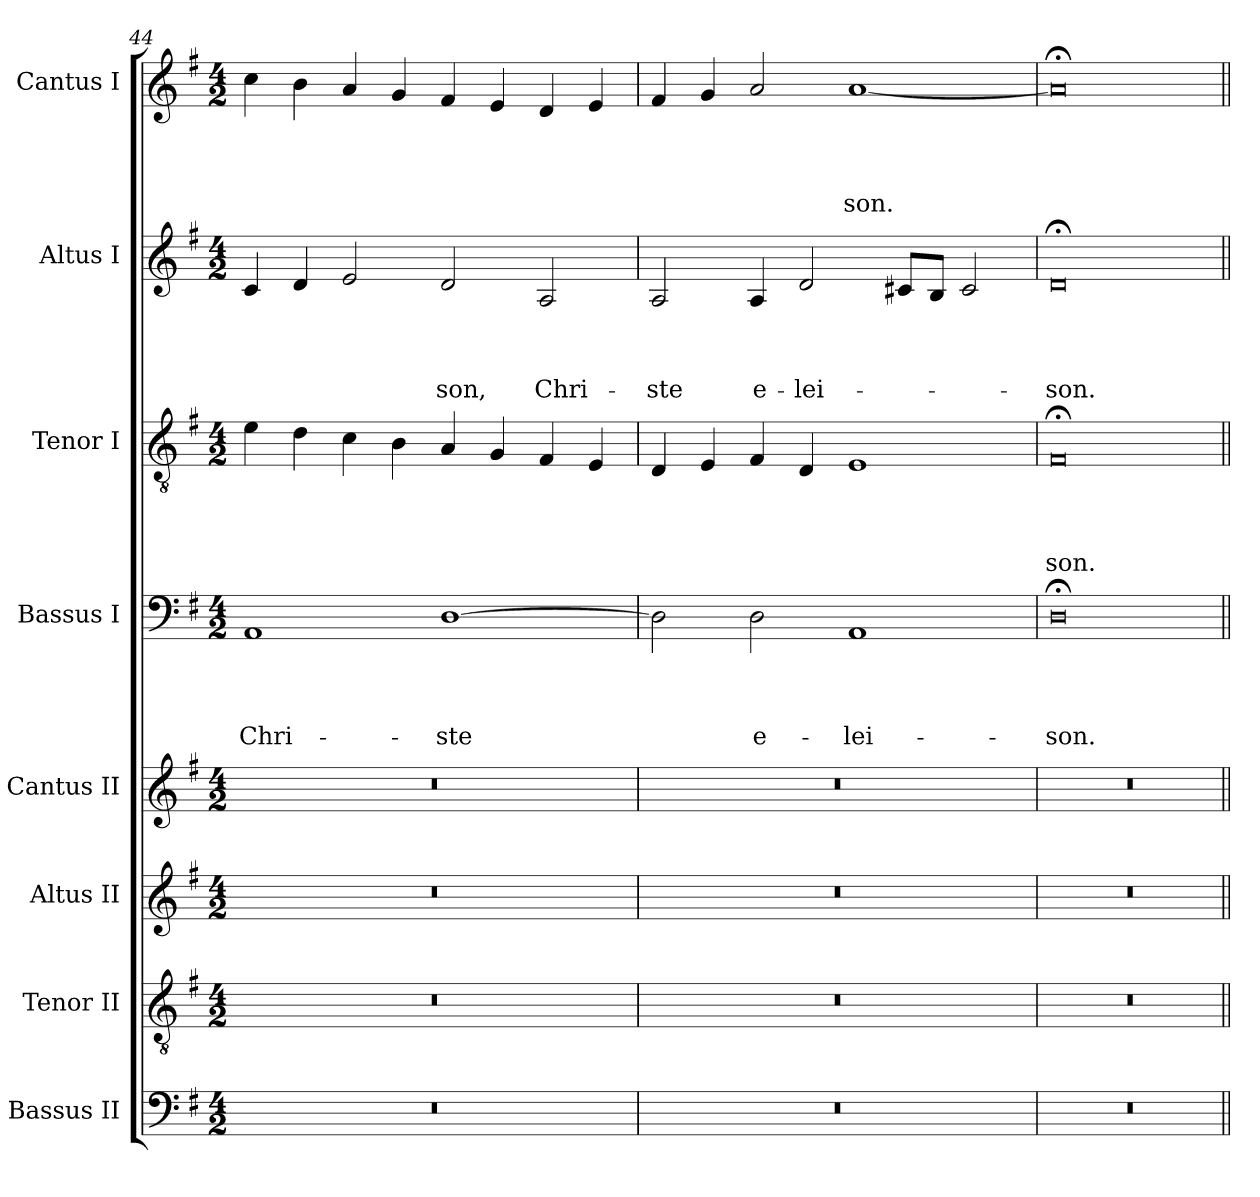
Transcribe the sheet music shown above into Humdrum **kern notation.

**kern	**kern	**kern	**kern	**kern	**text	**text	**text	**text	**kern	**text	**text	**text	**text	**kern	**text	**text	**text	**text	**kern	**text	**text	**text	**text
*part8	*part7	*part6	*part5	*part4	*part4	*part4	*part4	*part4	*part3	*part3	*part3	*part3	*part3	*part2	*part2	*part2	*part2	*part2	*part1	*part1	*part1	*part1	*part1
*staff8	*staff7	*staff6	*staff5	*staff4	*staff4	*staff4	*staff4	*staff4	*staff3	*staff3	*staff3	*staff3	*staff3	*staff2	*staff2	*staff2	*staff2	*staff2	*staff1	*staff1	*staff1	*staff1	*staff1
*I"Bassus II	*I"Tenor II	*I"Altus II	*I"Cantus II	*I"Bassus I	*	*	*	*	*I"Tenor I	*	*	*	*	*I"Altus I	*	*	*	*	*I"Cantus I	*	*	*	*
*I'B II	*I'T II	*I'A II	*I'C II	*I'B I	*	*	*	*	*I'T I	*	*	*	*	*I'A I	*	*	*	*	*I'C I	*	*	*	*
*clefF4	*clefGv2	*clefG2	*clefG2	*clefF4	*	*	*	*	*clefGv2	*	*	*	*	*clefG2	*	*	*	*	*clefG2	*	*	*	*
*k[f#]	*k[f#]	*k[f#]	*k[f#]	*k[f#]	*	*	*	*	*k[f#]	*	*	*	*	*k[f#]	*	*	*	*	*k[f#]	*	*	*	*
*G:	*G:	*G:	*G:	*G:	*	*	*	*	*G:	*	*	*	*	*G:	*	*	*	*	*G:	*	*	*	*
*M4/2	*M4/2	*M4/2	*M4/2	*M4/2	*	*	*	*	*M4/2	*	*	*	*	*M4/2	*	*	*	*	*M4/2	*	*	*	*
=44	=44	=44	=44	=44	=44	=44	=44	=44	=44	=44	=44	=44	=44	=44	=44	=44	=44	=44	=44	=44	=44	=44	=44
!	!	!	!	!	!	!	!	!LO:LY:b	!	!	!	!	!	!	!	!	!	!	!	!	!	!	!
0r	0r	0r	0r	1AA	.	.	.	Chri-	4e\	.	.	.	.	4c/	.	.	.	.	4cc\	.	.	.	.
.	.	.	.	.	.	.	.	.	4d\	.	.	.	.	4d/	.	.	.	.	4b\	.	.	.	.
.	.	.	.	.	.	.	.	.	4c\	.	.	.	.	2e/	.	.	.	.	4a/	.	.	.	.
.	.	.	.	.	.	.	.	.	4B\	.	.	.	.	.	.	.	.	.	4g/	.	.	.	.
!	!	!	!	!	!	!	!	!LO:LY:b	!	!	!	!	!	!	!	!	!	!	!	!	!	!	!
!	!	!	!	!	!	!	!	!	!	!	!	!	!	!	!	!	!	!LO:LY:b	!	!	!	!	!
.	.	.	.	[1D	.	.	.	-ste	4A/	.	.	.	.	2d/	.	.	.	-son,	4f#/	.	.	.	.
.	.	.	.	.	.	.	.	.	4G/	.	.	.	.	.	.	.	.	.	4e/	.	.	.	.
!	!	!	!	!	!	!	!	!	!	!	!	!	!	!	!	!	!	!LO:LY:b	!	!	!	!	!
.	.	.	.	.	.	.	.	.	4F#/	.	.	.	.	2A/	.	.	.	Chri-	4d/	.	.	.	.
.	.	.	.	.	.	.	.	.	4E/	.	.	.	.	.	.	.	.	.	4e/	.	.	.	.
=45	=45	=45	=45	=45	=45	=45	=45	=45	=45	=45	=45	=45	=45	=45	=45	=45	=45	=45	=45	=45	=45	=45	=45
!	!	!	!	!	!	!	!	!	!	!	!	!	!	!	!	!	!	!LO:LY:b	!	!	!	!	!
0r	0r	0r	0r	2D\]	.	.	.	.	4D/	.	.	.	.	2A/	.	.	.	-ste	4f#/	.	.	.	.
.	.	.	.	.	.	.	.	.	4E/	.	.	.	.	.	.	.	.	.	4g/	.	.	.	.
!	!	!	!	!	!	!	!	!LO:LY:b	!	!	!	!	!	!	!	!	!	!	!	!	!	!	!
!	!	!	!	!	!	!	!	!	!	!	!	!	!	!	!	!	!	!LO:LY:b	!	!	!	!	!
.	.	.	.	2D\	.	.	.	e-	4F#/	.	.	.	.	4A/	.	.	.	e-	2a/	.	.	.	.
!	!	!	!	!	!	!	!	!	!	!	!	!	!	!	!	!	!	!LO:LY:b	!	!	!	!	!
.	.	.	.	.	.	.	.	.	4D/	.	.	.	.	2d/	.	.	.	-lei-	.	.	.	.	.
!	!	!	!	!	!	!	!	!LO:LY:b	!	!	!	!	!	!	!	!	!	!	!	!	!	!	!
!	!	!	!	!	!	!	!	!	!	!	!	!	!	!	!	!	!	!	!	!	!	!	!LO:LY:b
.	.	.	.	1AA	.	.	.	-lei-	1E	.	.	.	.	.	.	.	.	.	[1a	.	.	.	-son.
.	.	.	.	.	.	.	.	.	.	.	.	.	.	8c#X/L	.	.	.	.	.	.	.	.	.
.	.	.	.	.	.	.	.	.	.	.	.	.	.	8B/J	.	.	.	.	.	.	.	.	.
.	.	.	.	.	.	.	.	.	.	.	.	.	.	2c#/	.	.	.	.	.	.	.	.	.
=46	=46	=46	=46	=46	=46	=46	=46	=46	=46	=46	=46	=46	=46	=46	=46	=46	=46	=46	=46	=46	=46	=46	=46
!	!	!	!	!	!	!	!	!LO:LY:b	!	!	!	!	!	!	!	!	!	!	!	!	!	!	!
!	!	!	!	!	!	!	!	!	!	!	!	!	!LO:LY:b	!	!	!	!	!	!	!	!	!	!
!	!	!	!	!	!	!	!	!	!	!	!	!	!	!	!	!	!	!LO:LY:b	!	!	!	!	!
0r	0r	0r	0r	0D;<	.	.	.	-son.	0F#;<	.	.	.	-son.	0d;<	.	.	.	-son.	0a;<]	.	.	.	.
=||	=||	=||	=||	=||	=||	=||	=||	=||	=||	=||	=||	=||	=||	=||	=||	=||	=||	=||	=||	=||	=||	=||	=||
*-	*-	*-	*-	*-	*-	*-	*-	*-	*-	*-	*-	*-	*-	*-	*-	*-	*-	*-	*-	*-	*-	*-	*-
